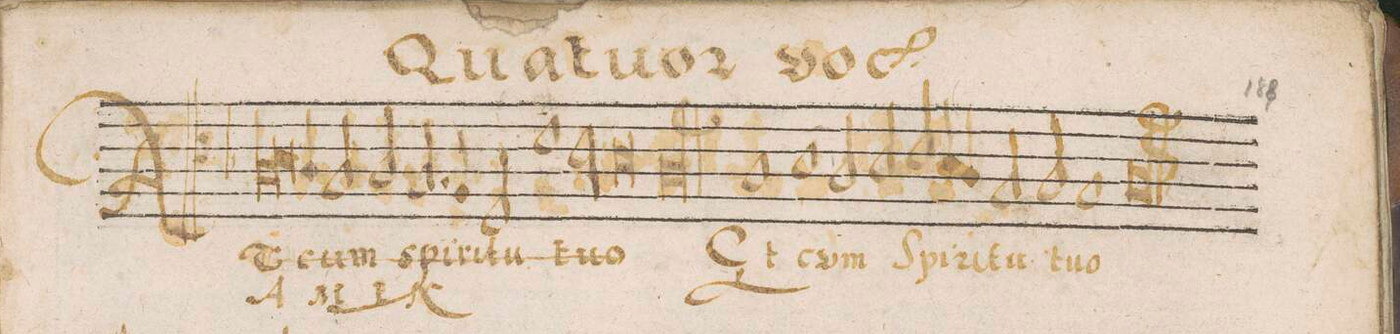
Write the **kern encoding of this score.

**kern	**text
*I"ALTVS	*
*clefC4	*
*k[b-]	*
*M2/1	*
*	*^
*lig	*	*
1A	A-	[[ET
2.B-/	.	.
*Xlig	*	*
4A/	.	.
=2-	=2-	=2-
2G/	-MEN	cum
2A/	.	.
2.G/	.	spi-
4F/	.	-ri-
=3-	=3-	=3-
2D/	.	-tu
1d	.	tu-
*2\right	*	*
2c\	.	.
=4-	=4-	=4-
0B-	.	-o]]
*	*v	*v
=5-	=5-
0A	.
=6||-	=6||-
1A	Et
1B-	.
=7-	=7-
2A/	cum
2B-/	.
2c/	Spi-
4B-/	-ri-
4A/	.
=8-	=8-
2G/	-tu
2A/	tu-
1G	-o
=9-	=9-
0A	.
=10||-	=10||-
*-	*-
